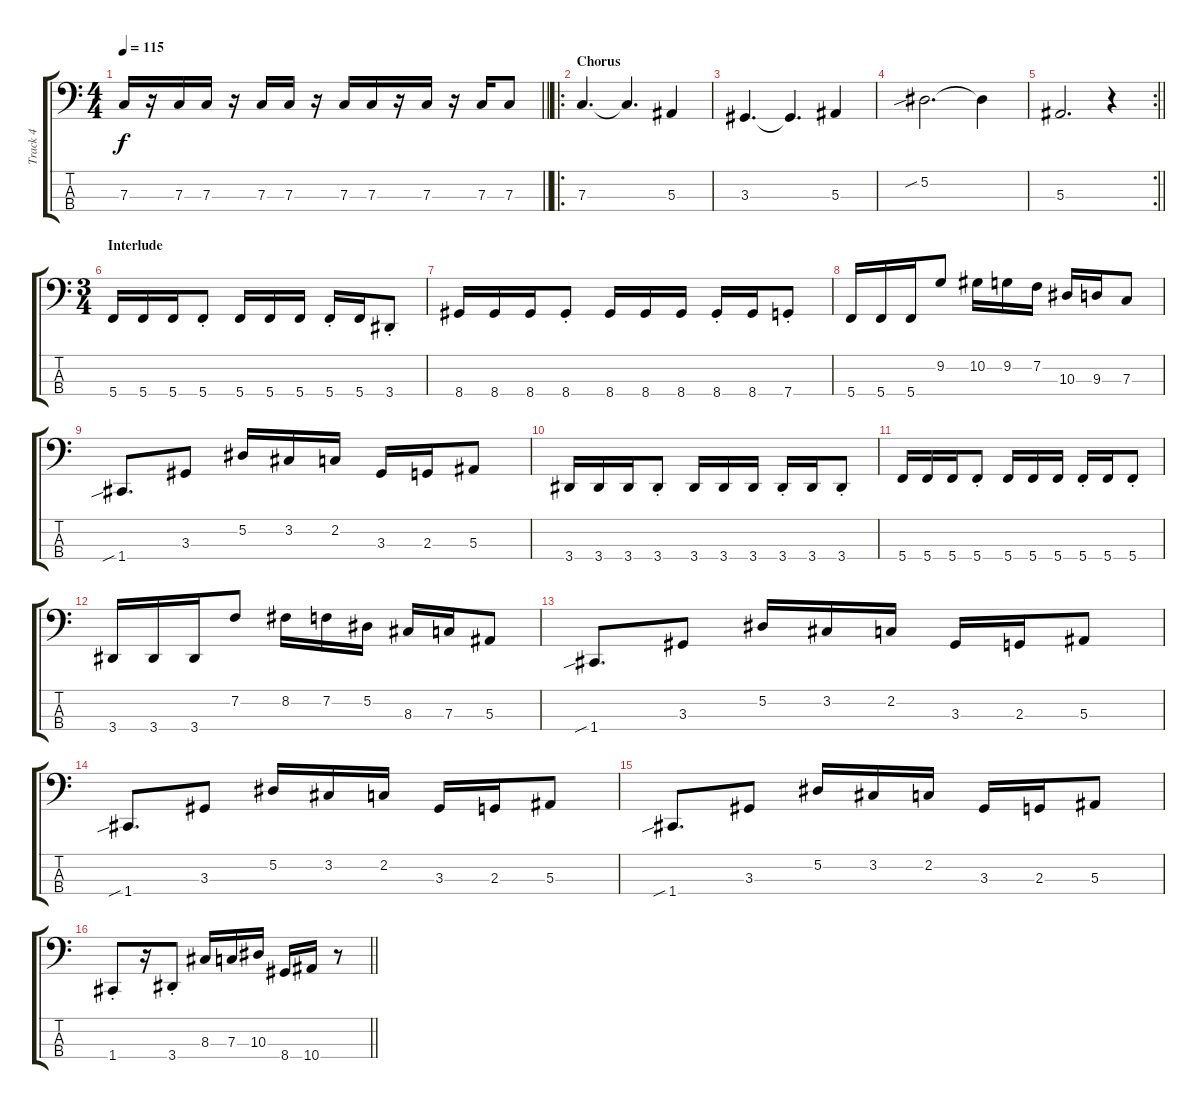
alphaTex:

\track ("Track 4" "Track 4") {instrument electricbassfinger}
\staff {score tabs}
\tuning (Eb2 Bb1 F1 C1) {hide}
\ts (4 4)
\tempo 115
\clef f4
\barLineRight lightlight
\ks c
7.3.16{dy f} r.16 7.3.16 7.3.16 r.16 7.3.16 7.3.16 r.16 7.3.16 7.3.16 r.16 7.3.16 r.16 7.3.16 7.3.8 |
\ro
\section ("" "Chorus")
7.3.4{d} 7.3{t}.4{d} 5.3.4 |
3.3.4{d} 3.3{t}.4{d} 5.3.4 |
5.2{sib}.2{d} 5.2{t}.4 |
\rc 2
\barLineRight lightlight
5.3.2{d} r.4 |
\ts (3 4)
\section ("" "Interlude")
5.4.16 5.4.16 5.4.16 5.4{st}.8 5.4.16 5.4.16 5.4.16 5.4{st}.16 5.4.16 3.4{st}.8 |
8.4.16 8.4.16 8.4.16 8.4{st}.8 8.4.16 8.4.16 8.4.16 8.4{st}.16 8.4.16 7.4{st}.8 |
5.4.16 5.4.16 5.4.16 9.2.8 10.2.16 9.2.16 7.2.16 10.3.16 9.3.16 7.3.8 |
1.4{sib}.8{d} 3.3.8 5.2.16 3.2.16 2.2.16 3.3.16 2.3.16 5.3.8 |
3.4.16 3.4.16 3.4.16 3.4{st}.8 3.4.16 3.4.16 3.4.16 3.4{st}.16 3.4.16 3.4{st}.8 |
5.4.16 5.4.16 5.4.16 5.4{st}.8 5.4.16 5.4.16 5.4.16 5.4{st}.16 5.4.16 5.4{st}.8 |
3.4.16 3.4.16 3.4.16 7.2.8 8.2.16 7.2.16 5.2.16 8.3.16 7.3.16 5.3.8 |
1.4{sib}.8{d} 3.3.8 5.2.16 3.2.16 2.2.16 3.3.16 2.3.16 5.3.8 |
1.4{sib}.8{d} 3.3.8 5.2.16 3.2.16 2.2.16 3.3.16 2.3.16 5.3.8 |
1.4{sib}.8{d} 3.3.8 5.2.16 3.2.16 2.2.16 3.3.16 2.3.16 5.3.8 |
\barLineRight lightlight
1.4{st}.8 r.16 3.4{st}.8 8.3.16 7.3.16 10.3.16 8.4.16 10.4.16 r.8
